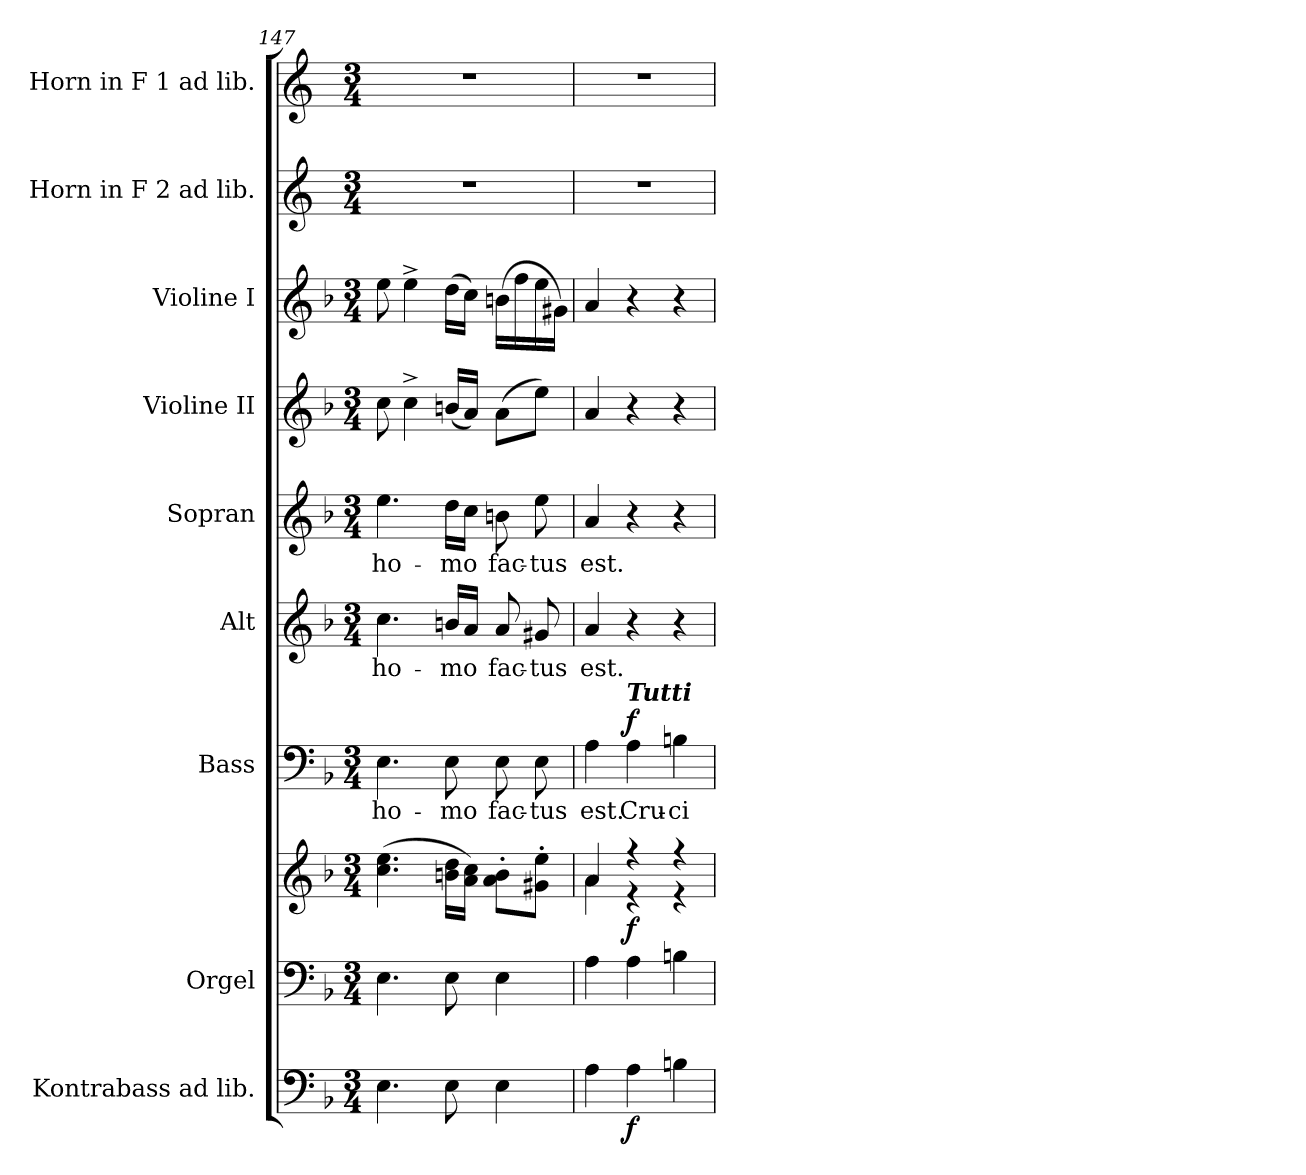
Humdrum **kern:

**kern	**dynam	**kern	**kern	**dynam	**kern	**text	**dynam	**kern	**text	**kern	**text	**kern	**kern	**kern	**kern
*part9	*part9	*part8	*part8	*part8	*part7	*part7	*part7	*part6	*part6	*part5	*part5	*part4	*part3	*part2	*part1
*staff10	*staff10	*staff9	*staff8	*staff8/9	*staff7	*staff7	*staff7	*staff6	*staff6	*staff5	*staff5	*staff4	*staff3	*staff2	*staff1
*I"Kontrabass ad lib.	*	*I"Orgel	*	*	*I"Bass	*	*	*I"Alt	*	*I"Sopran	*	*I"Violine II	*I"Violine I	*I"Horn in F 2 ad lib.	*I"Horn in F 1 ad lib.
*I'Kb.	*	*I'Org.	*	*	*I'B.	*	*	*I'A.	*	*I'S.	*	*I'Vl. II	*I'Vl. I	*	*
!!LO:PB:g=z
*clefF4	*	*clefF4	*clefG2	*	*clefF4	*	*	*clefG2	*	*clefG2	*	*clefG2	*clefG2	*clefG2	*clefG2
*ITrd7c12	*	*	*	*	*	*	*	*	*	*	*	*	*	*ITrd4c7	*ITrd4c7
*k[b-]	*	*k[b-]	*k[b-]	*	*k[b-]	*	*	*k[b-]	*	*k[b-]	*	*k[b-]	*k[b-]	*k[b-]	*k[b-]
*F:	*	*F:	*F:	*	*F:	*	*	*F:	*	*F:	*	*F:	*F:	*F:	*F:
*M3/4	*	*M3/4	*M3/4	*	*M3/4	*	*	*M3/4	*	*M3/4	*	*M3/4	*M3/4	*M3/4	*M3/4
=147	=147	=147	=147	=147	=147	=147	=147	=147	=147	=147	=147	=147	=147	=147	=147
!	!	!	!	!	!	!LO:LY:b	!	!	!LO:LY:b	!	!LO:LY:b	!	!	!	!
4.EE\	.	4.E\	(>4.cc\ 4.ee\	.	4.E\	ho-	.	4.cc\	ho-	4.ee\	ho-	8cc\	8ee\	2.r	2.r
.	.	.	.	.	.	.	.	.	.	.	.	4cc^>\	4ee^>\	.	.
!	!	!	!	!	!	!LO:LY:b	!	!	!LO:LY:b	!	!LO:LY:b	!	!	!	!
8EE\	.	8E\	16bn\ 16dd\LL	.	8E\	-mo	.	16bn/LL	-mo	16dd\LL	-mo	(<16bn/LL	(>16dd\LL	.	.
.	.	.	16a\ 16cc\JJ)	.	.	.	.	16a/JJ	.	16cc\JJ	.	16a/JJ)	16cc\JJ)	.	.
!	!	!	!	!	!	!LO:LY:b	!	!	!LO:LY:b	!	!LO:LY:b	!	!	!	!
4EE\	.	4E\	8a\'> 8b\'>L	.	8E\	fac-	.	8a/	fac-	8bn\	fac-	(>8a\L	(>16bn\LL	.	.
.	.	.	.	.	.	.	.	.	.	.	.	.	16ff\	.	.
!	!	!	!	!	!	!LO:LY:b	!	!	!LO:LY:b	!	!LO:LY:b	!	!	!	!
.	.	.	8g#X\'> 8ee\'>J	.	8E\	-tus	.	8g#X/	-tus	8ee\	-tus	8ee\J)	16ee\	.	.
.	.	.	.	.	.	.	.	.	.	.	.	.	16g#X\JJ)	.	.
=148	=148	=148	=148	=148	=148	=148	=148	=148	=148	=148	=148	=148	=148	=148	=148
*	*	*	*^	*	*	*	*	*	*	*	*	*	*	*	*
!	!	!	!	!	!	!	!LO:LY:b	!	!	!LO:LY:b	!	!LO:LY:b	!	!	!	!
4AA\	.	4A\	4a/	4a\	.	4A\	est.	.	4a/	est.	4a/	est.	4a/	4a/	2.r	2.r
!	!	!	!	!	!	!LO:TX:a:Bi:t=Tutti	!	!	!	!	!	!	!	!	!	!
!	!LO:DY:b	!	!	!	!LO:DY:b	!	!LO:LY:b	!LO:DY:a	!	!	!	!	!	!	!	!
4AA\	f	4A\	4r	4r	f	4A\	Cru-	f	4r	.	4r	.	4r	4r	.	.
!	!	!	!	!	!	!	!LO:LY:b	!	!	!	!	!	!	!	!	!
4BBn\	.	4Bn\	4r	4r	.	4Bn\	-ci-	.	4r	.	4r	.	4r	4r	.	.
*	*	*	*v	*v	*	*	*	*	*	*	*	*	*	*	*	*
=	=	=	=	=	=	=	=	=	=	=	=	=	=	=	=
*-	*-	*-	*-	*-	*-	*-	*-	*-	*-	*-	*-	*-	*-	*-	*-
